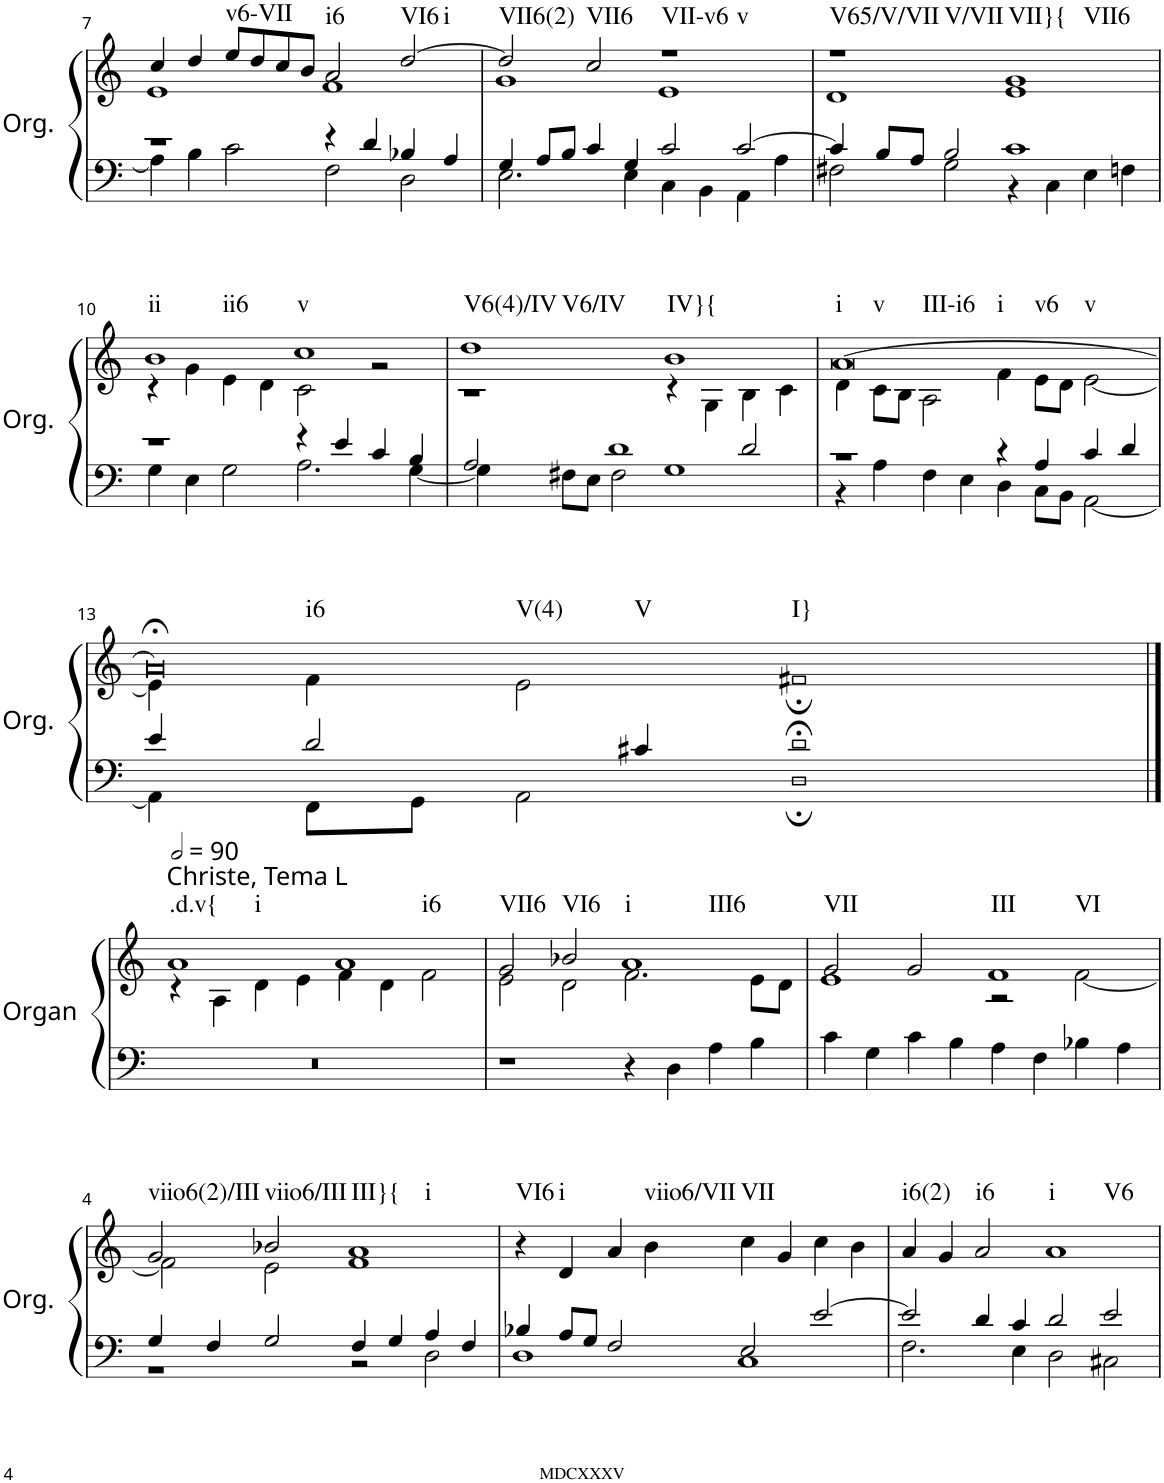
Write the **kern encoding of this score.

**kern	**kern	**harte	**kern
*part2	*part2	*part2	*part1
*staff3	*staff2	*	*staff1
*I"Organ	*	*	*I"Voice
*I'Org.	*	*	*I'Vo.
!!LO:PB:g=z
*clefF4	*clefG2	*	*clefGv2
*k[]	*k[]	*	*k[]
*M4/2	*M4/2	*	*M4/2
=7	=7	=7	=7
*^	*^	*	*
1r	4A\]	4cc/	1e	.	0r
.	4B\	4dd/	.	.	.
!	!	!	!	!LO:H:kt=v6-VII	!
.	2c\	8ee/L	.	N	.
.	.	8dd/	.	.	.
.	.	8cc/	.	.	.
.	.	8b/J	.	.	.
!	!	!	!	!LO:H:kt=i6	!
4r	2F\	2a/	1f	N	.
4d/	.	.	.	.	.
!	!	!	!	!LO:H:n=1:kt=VI6	!
!	!	!	!	!LO:H:n=2:kt=i	!
4B-X/	2D\	[2dd/	.	N N	.
4A/	.	.	.	.	.
=8	=8	=8	=8	=8	=8
!	!	!	!	!LO:H:kt=VII6(2)	!
4G/	2.E\	2dd/]	1g	N	0r
8A/L	.	.	.	.	.
8B/J	.	.	.	.	.
!	!	!	!	!LO:H:kt=VII6	!
4c/	.	2cc/	.	N	.
4G/	4E\	.	.	.	.
!	!	!	!	!LO:H:n=1:kt=VII-v6	!
!	!	!	!	!LO:H:n=2:kt=v	!
2c/	4C\	1r	1e	N N	.
.	4BB\	.	.	.	.
[2c/	4AA\	.	.	.	.
.	4A\	.	.	.	.
=9	=9	=9	=9	=9	=9
!	!	!	!	!LO:H:n=1:kt=V65/V/VII	!
!	!	!	!	!LO:H:n=2:kt=V/VII	!
4c/]	2F#X\	1r	1d	N N	0r
8B/L	.	.	.	.	.
8A/J	.	.	.	.	.
2B/	2G\	.	.	.	.
!	!	!	!	!LO:H:n=1:kt=VII}{	!
!	!	!	!	!LO:H:n=2:kt=VII6	!
1c	4r	1g	1e	N N	.
.	4C\	.	.	.	.
.	4E\	.	.	.	.
.	4Fn\	.	.	.	.
!!LO:LB:g=z
=10	=10	=10	=10	=10	=10
!	!	!	!	!LO:H:n=1:kt=ii	!
!	!	!	!	!LO:H:n=2:kt=ii6	!
1r	4G\	1b	4r	N N	0r
.	4E\	.	4g\	.	.
.	2G\	.	4e\	.	.
.	.	.	4d\	.	.
!	!	!	!	!LO:H:kt=v	!
4r	2.A\	1cc	2c\	N	.
4e/	.	.	.	.	.
4c/	.	.	2r	.	.
4B/	[4G\	.	.	.	.
=11	=11	=11	=11	=11	=11
!	!	!	!	!LO:H:n=1:kt=V6(4)/IV	!
!	!	!	!	!LO:H:n=2:kt=V6/IV	!
2A/	4G\]	1dd	1r	N N	0r
.	8F#X\L	.	.	.	.
.	8E\J	.	.	.	.
1d	2F#\	.	.	.	.
!	!	!	!	!LO:H:kt=IV}{	!
.	1G	1b	4r	N	.
.	.	.	4G\	.	.
2d/	.	.	4B\	.	.
.	.	.	4c\	.	.
=12	=12	=12	=12	=12	=12
!	!	!	!	!LO:H:n=1:kt=i	!
!	!	!	!	!LO:H:n=2:kt=v	!
!	!	!	!	!LO:H:n=3:kt=III-i6	!
!	!	!	!	!LO:H:n=4:kt=i	!
!	!	!	!	!LO:H:n=5:kt=v6	!
!	!	!	!	!LO:H:n=6:kt=v	!
1r	4r	[0a	4d\	N N N N N N	0r
.	4A\	.	8c\L	.	.
.	.	.	8B\J	.	.
.	4F\	.	2A\	.	.
.	4E\	.	.	.	.
4r	4D\	.	4f\	.	.
4A/	8C\L	.	8e\L	.	.
.	8BB\J	.	8d\J	.	.
4c/	[2AA\	.	[2e\	.	.
4d/	.	.	.	.	.
!!LO:LB:g=z
=13	=13	=13	=13	=13	=13
!	!	!	!	!LO:H:n=1:kt=i6	!
!	!	!	!	!LO:H:n=2:kt=V(4)	!
!	!	!	!	!LO:H:n=3:kt=V	!
!	!	!	!	!LO:H:n=4:kt=I}	!
4e/	4AA\]	0a;<]	4e\]	N N N N	0r;<
2d/	8FF\L	.	4f\	.	.
.	8GG\J	.	.	.	.
.	2AA\	.	2e\	.	.
4c#X/	.	.	.	.	.
1d;<	1D;	.	1f#X;	.	.
*v	*v	*	*	*	*
!!LO:LB:g=z
==1	==1	==1	==1	==1
*	*	*	*	*MM180
*^	*	*	*	*
!	!	!LO:TX:a:t=Christe, Tema L	!	!LO:H:n=1:kt=.d.v{	!
!	!	!	!	!LO:H:n=2:kt=i	!
*v	*v	*	*	*	*
0r	1a	4r	N N	0r
.	.	4A\	.	.
.	.	4d\	.	.
.	.	4e\	.	.
!	!	!	!LO:H:kt=i6	!
.	1a	4f\	N	.
.	.	4d\	.	.
.	.	2f\	.	.
=2	=2	=2	=2	=2
!	!	!	!LO:H:kt=VII6	!
1r	2g/	2e\	N	0r
!	!	!	!LO:H:kt=VI6	!
.	2b-X/	2d\	N	.
!	!	!	!LO:H:n=1:kt=i	!
!	!	!	!LO:H:n=2:kt=III6	!
4r	1a	2.f\	N N	.
4D\	.	.	.	.
4A\	.	.	.	.
4B\	.	8e\L	.	.
.	.	8d\J	.	.
=3	=3	=3	=3	=3
!	!	!	!LO:H:kt=VII	!
4c\	2g/	1e	N	0r
4G\	.	.	.	.
4c\	2g/	.	.	.
4B\	.	.	.	.
!	!	!	!LO:H:n=1:kt=III	!
!	!	!	!LO:H:n=2:kt=VI	!
4A\	1f	2r	N N	.
4F\	.	.	.	.
4B-X\	.	[2f\	.	.
4A\	.	.	.	.
!!LO:LB:g=z
=4	=4	=4	=4	=4
*^	*	*	*	*
!	!	!	!	!LO:H:kt=viio6(2)/III	!
4G/	1r	2g/	2f\]	N	0r
4F/	.	.	.	.	.
!	!	!	!	!LO:H:kt=viio6/III	!
2G/	.	2b-X/	2e\	N	.
!	!	!	!	!LO:H:n=1:kt=III}{	!
!	!	!	!	!LO:H:n=2:kt=i	!
4F/	2r	1a	1f	N N	.
4G/	.	.	.	.	.
4A/	2D\	.	.	.	.
4F/	.	.	.	.	.
*	*	*v	*v	*	*
=5	=5	=5	=5	=5
!	!	!	!LO:H:kt=VI6	!
4B-X/	1D	4r	N	0r
!	!	!	!LO:H:kt=i	!
8A/L	.	4d/	N	.
8G/J	.	.	.	.
2F/	.	4a/	.	.
!	!	!	!LO:H:kt=viio6/VII	!
.	.	4b\	N	.
!	!	!	!LO:H:kt=VII	!
2E/	1C	4cc\	N	.
.	.	4g/	.	.
[2e/	.	4cc\	.	.
.	.	4b\	.	.
=6	=6	=6	=6	=6
!	!	!	!LO:H:kt=i6(2)	!
2e/]	2.F\	4a/	N	0r
.	.	4g/	.	.
!	!	!	!LO:H:kt=i6	!
4d/	.	2a/	N	.
4c/	4E\	.	.	.
!	!	!	!LO:H:n=1:kt=i	!
!	!	!	!LO:H:n=2:kt=V6	!
2d/	2D\	1a	N N	.
2e/	2C#X\	.	.	.
*v	*v	*	*	*
=	=	=	=
*-	*-	*-	*-
